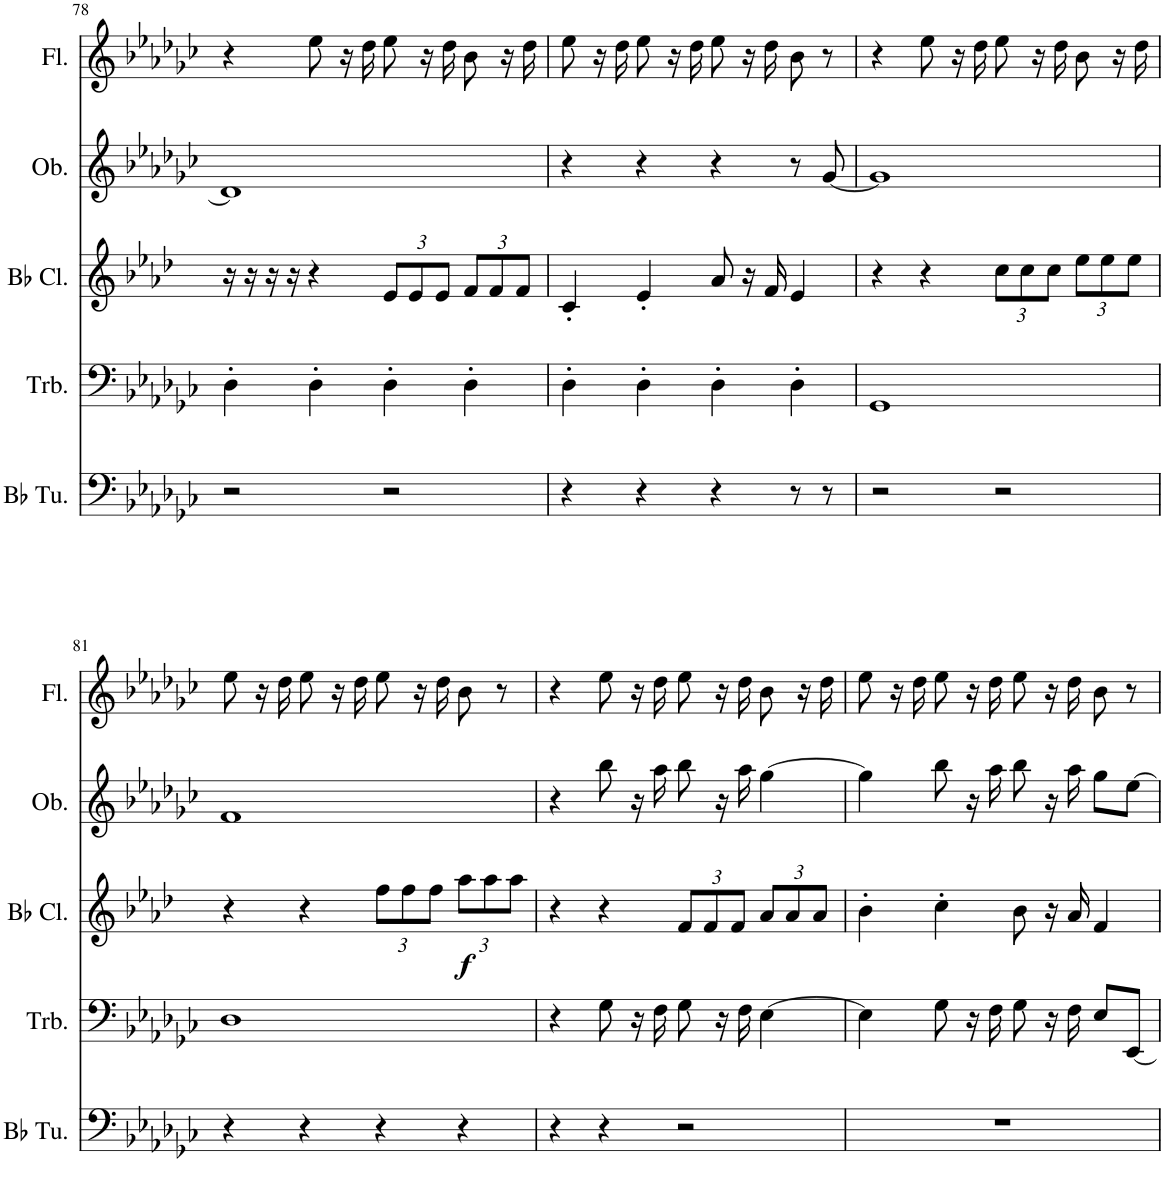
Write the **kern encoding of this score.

**kern	**kern	**kern	**dynam	**kern	**kern
*part5	*part4	*part3	*part3	*part2	*part1
*staff5	*staff4	*staff3	*staff3	*staff2	*staff1
*I"Bb Tuba	*I"Trombone	*I"Bb Clarinet	*	*I"Oboe	*I"Flute
*I'Bb Tu.	*I'Trb.	*I'Bb Cl.	*	*I'Ob.	*I'Fl.
!!LO:PB:g=z
*clefF4	*clefF4	*clefG2	*	*clefG2	*clefG2
*	*	*Trd1c2	*	*	*
*k[b-e-a-d-g-c-]	*k[b-e-a-d-g-c-]	*k[b-e-a-d-]	*	*k[b-e-a-d-g-c-]	*k[b-e-a-d-g-c-]
*M4/4	*M4/4	*M4/4	*	*M4/4	*M4/4
=78	=78	=78	=78	=78	=78
2r	4D-'\	16r	.	1d-]	4r
.	.	16r	.	.	.
.	.	16r	.	.	.
.	.	16r	.	.	.
.	4D-'\	4r	.	.	8ee-\
.	.	.	.	.	16r
.	.	.	.	.	16dd-\
*	*	*Xbrackettup	*	*	*
2r	4D-'\	12e-/L	.	.	8ee-\
.	.	12e-/	.	.	.
.	.	.	.	.	16r
.	.	12e-/J	.	.	.
.	.	.	.	.	16dd-\
.	4D-'\	12f/L	.	.	8b-\
.	.	12f/	.	.	.
.	.	.	.	.	16r
.	.	12f/J	.	.	.
.	.	.	.	.	16dd-\
=79	=79	=79	=79	=79	=79
4r	4D-'\	4c'/	.	4r	8ee-\
.	.	.	.	.	16r
.	.	.	.	.	16dd-\
4r	4D-'\	4e-'/	.	4r	8ee-\
.	.	.	.	.	16r
.	.	.	.	.	16dd-\
4r	4D-'\	8a-/	.	4r	8ee-\
.	.	16r	.	.	16r
.	.	16f/	.	.	16dd-\
8r	4D-'\	4e-/	.	8r	8b-\
8r	.	.	.	[8g-/	8r
=80	=80	=80	=80	=80	=80
2r	1GG-	4r	.	1g-]	4r
.	.	4r	.	.	8ee-\
.	.	.	.	.	16r
.	.	.	.	.	16dd-\
2r	.	12cc\L	.	.	8ee-\
.	.	12cc\	.	.	.
.	.	.	.	.	16r
.	.	12cc\J	.	.	.
.	.	.	.	.	16dd-\
.	.	12ee-\L	.	.	8b-\
.	.	12ee-\	.	.	.
.	.	.	.	.	16r
.	.	12ee-\J	.	.	.
.	.	.	.	.	16dd-\
!!LO:LB:g=z
=81	=81	=81	=81	=81	=81
4r	1D-	4r	.	1f	8ee-\
.	.	.	.	.	16r
.	.	.	.	.	16dd-\
4r	.	4r	.	.	8ee-\
.	.	.	.	.	16r
.	.	.	.	.	16dd-\
4r	.	12ff\L	.	.	8ee-\
.	.	12ff\	.	.	.
.	.	.	.	.	16r
.	.	12ff\J	.	.	.
.	.	.	.	.	16dd-\
!	!	!	!LO:DY:b	!	!
4r	.	12aa-\L	f	.	8b-\
.	.	12aa-\	.	.	.
.	.	.	.	.	8r
.	.	12aa-\J	.	.	.
=82	=82	=82	=82	=82	=82
4r	4r	4r	.	4r	4r
4r	8G-\	4r	.	8bb-\	8ee-\
.	16r	.	.	16r	16r
.	16F\	.	.	16aa-\	16dd-\
2r	8G-\	12f/L	.	8bb-\	8ee-\
.	.	12f/	.	.	.
.	16r	.	.	16r	16r
.	.	12f/J	.	.	.
.	16F\	.	.	16aa-\	16dd-\
.	[4E-\	12a-/L	.	[4gg-\	8b-\
.	.	12a-/	.	.	.
.	.	.	.	.	16r
.	.	12a-/J	.	.	.
.	.	.	.	.	16dd-\
=83	=83	=83	=83	=83	=83
1r	4E-\]	4b-'\	.	4gg-\]	8ee-\
.	.	.	.	.	16r
.	.	.	.	.	16dd-\
.	8G-\	4cc'\	.	8bb-\	8ee-\
.	16r	.	.	16r	16r
.	16F\	.	.	16aa-\	16dd-\
.	8G-\	8b-\	.	8bb-\	8ee-\
.	16r	16r	.	16r	16r
.	16F\	16a-/	.	16aa-\	16dd-\
.	8E-/L	4f/	.	8gg-\L	8b-\
.	[8EE-/J	.	.	[8ee-\J	8r
=	=	=	=	=	=
*-	*-	*-	*-	*-	*-
